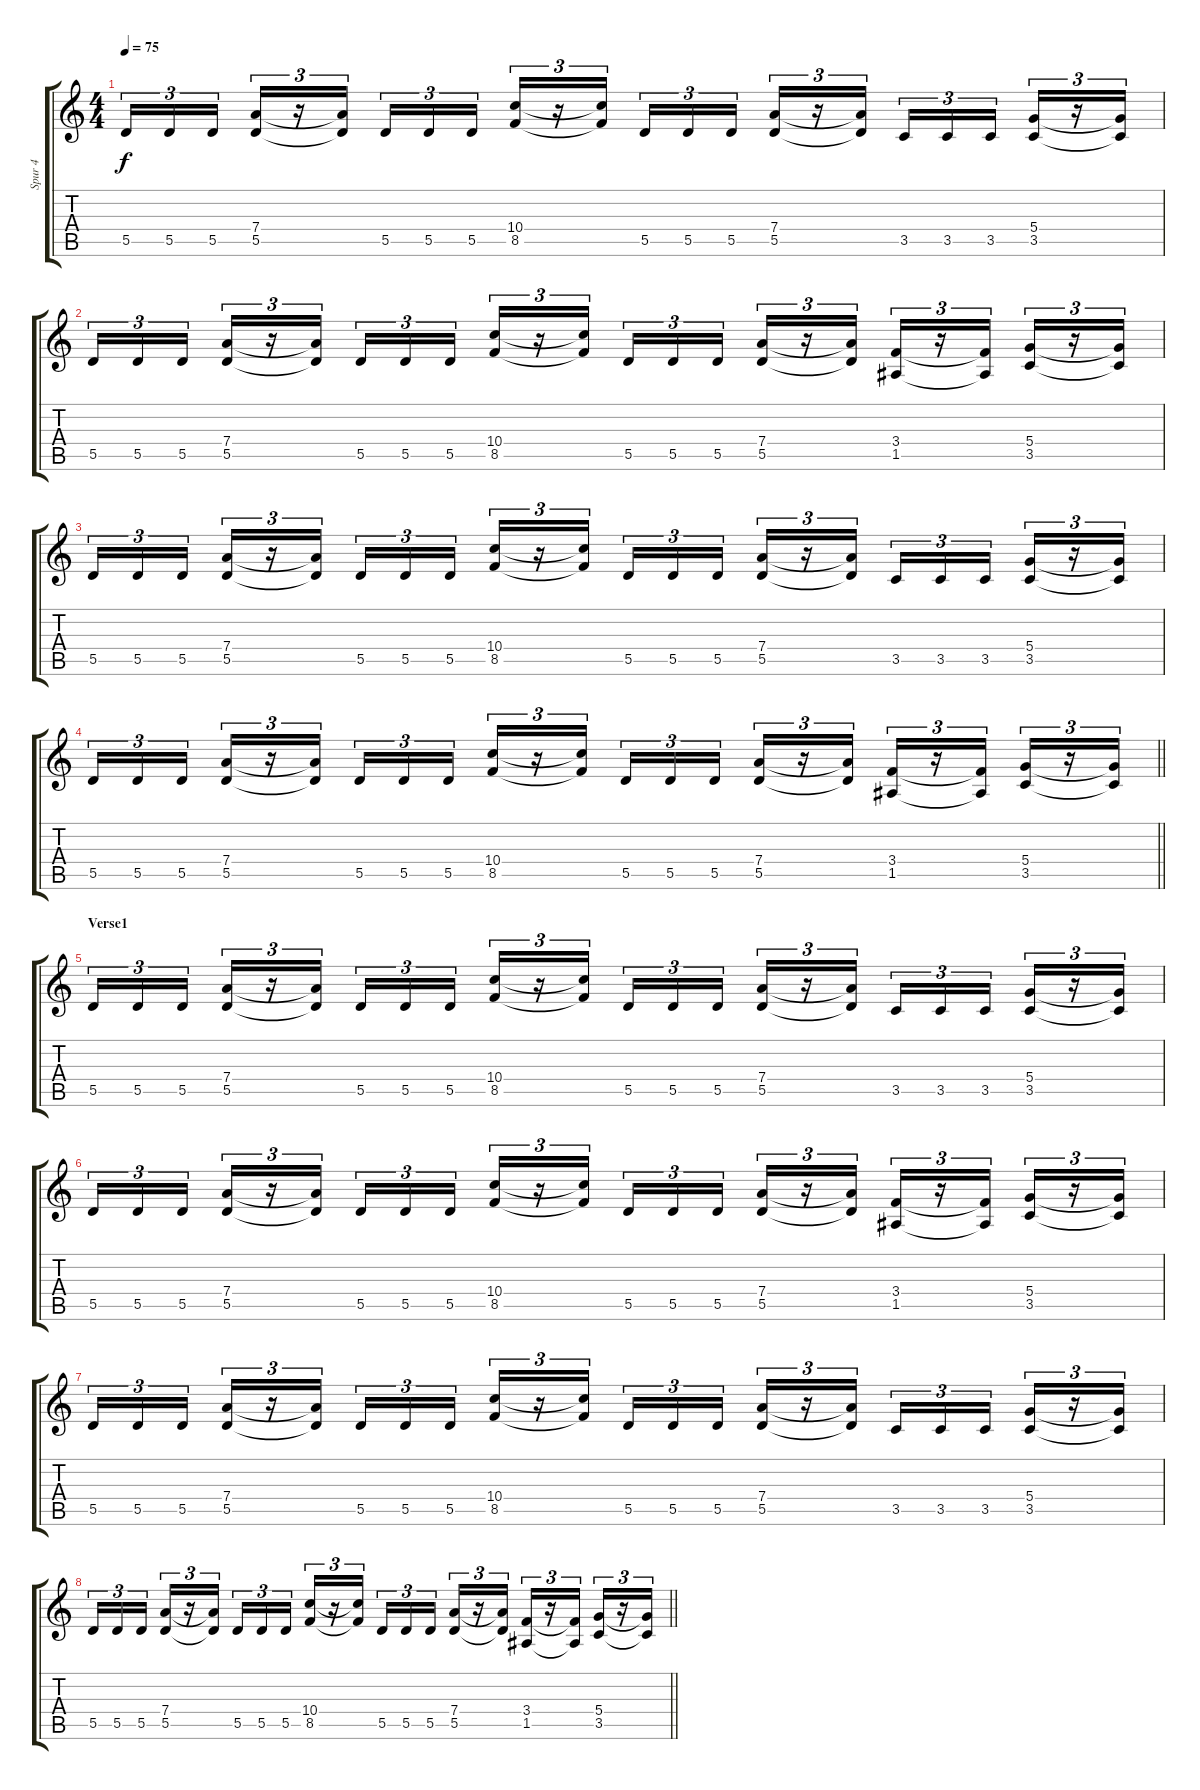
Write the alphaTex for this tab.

\track ("Spur 4" "Spur 4") {instrument distortionguitar}
\staff {score tabs}
\tuning (E4 B3 G3 D3 A2 E2) {hide}
\ts (4 4)
\tempo 75
\clef g2
\ks c
5.5.16{tu (3 2) dy f} 5.5.16{tu (3 2)} 5.5.16{tu (3 2)} (7.4 5.5).16{tu (3 2)} r.16{tu (3 2)} (7.4{t} 5.5{t}).16{tu (3 2)} 5.5.16{tu (3 2)} 5.5.16{tu (3 2)} 5.5.16{tu (3 2)} (10.4 8.5).16{tu (3 2)} r.16{tu (3 2)} (10.4{t} 8.5{t}).16{tu (3 2)} 5.5.16{tu (3 2)} 5.5.16{tu (3 2)} 5.5.16{tu (3 2)} (7.4 5.5).16{tu (3 2)} r.16{tu (3 2)} (7.4{t} 5.5{t}).16{tu (3 2)} 3.5.16{tu (3 2)} 3.5.16{tu (3 2)} 3.5.16{tu (3 2)} (5.4 3.5).16{tu (3 2)} r.16{tu (3 2)} (5.4{t} 3.5{t}).16{tu (3 2)} |
5.5.16{tu (3 2)} 5.5.16{tu (3 2)} 5.5.16{tu (3 2)} (7.4 5.5).16{tu (3 2)} r.16{tu (3 2)} (7.4{t} 5.5{t}).16{tu (3 2)} 5.5.16{tu (3 2)} 5.5.16{tu (3 2)} 5.5.16{tu (3 2)} (10.4 8.5).16{tu (3 2)} r.16{tu (3 2)} (10.4{t} 8.5{t}).16{tu (3 2)} 5.5.16{tu (3 2)} 5.5.16{tu (3 2)} 5.5.16{tu (3 2)} (7.4 5.5).16{tu (3 2)} r.16{tu (3 2)} (7.4{t} 5.5{t}).16{tu (3 2)} (3.4 1.5).16{tu (3 2)} r.16{tu (3 2)} (3.4{t} 1.5{t}).16{tu (3 2)} (5.4 3.5).16{tu (3 2)} r.16{tu (3 2)} (5.4{t} 3.5{t}).16{tu (3 2)} |
5.5.16{tu (3 2)} 5.5.16{tu (3 2)} 5.5.16{tu (3 2)} (7.4 5.5).16{tu (3 2)} r.16{tu (3 2)} (7.4{t} 5.5{t}).16{tu (3 2)} 5.5.16{tu (3 2)} 5.5.16{tu (3 2)} 5.5.16{tu (3 2)} (10.4 8.5).16{tu (3 2)} r.16{tu (3 2)} (10.4{t} 8.5{t}).16{tu (3 2)} 5.5.16{tu (3 2)} 5.5.16{tu (3 2)} 5.5.16{tu (3 2)} (7.4 5.5).16{tu (3 2)} r.16{tu (3 2)} (7.4{t} 5.5{t}).16{tu (3 2)} 3.5.16{tu (3 2)} 3.5.16{tu (3 2)} 3.5.16{tu (3 2)} (5.4 3.5).16{tu (3 2)} r.16{tu (3 2)} (5.4{t} 3.5{t}).16{tu (3 2)} |
\barLineRight lightlight
5.5.16{tu (3 2)} 5.5.16{tu (3 2)} 5.5.16{tu (3 2)} (7.4 5.5).16{tu (3 2)} r.16{tu (3 2)} (7.4{t} 5.5{t}).16{tu (3 2)} 5.5.16{tu (3 2)} 5.5.16{tu (3 2)} 5.5.16{tu (3 2)} (10.4 8.5).16{tu (3 2)} r.16{tu (3 2)} (10.4{t} 8.5{t}).16{tu (3 2)} 5.5.16{tu (3 2)} 5.5.16{tu (3 2)} 5.5.16{tu (3 2)} (7.4 5.5).16{tu (3 2)} r.16{tu (3 2)} (7.4{t} 5.5{t}).16{tu (3 2)} (3.4 1.5).16{tu (3 2)} r.16{tu (3 2)} (3.4{t} 1.5{t}).16{tu (3 2)} (5.4 3.5).16{tu (3 2)} r.16{tu (3 2)} (5.4{t} 3.5{t}).16{tu (3 2)} |
\section ("" "Verse1")
5.5.16{tu (3 2)} 5.5.16{tu (3 2)} 5.5.16{tu (3 2)} (7.4 5.5).16{tu (3 2)} r.16{tu (3 2)} (7.4{t} 5.5{t}).16{tu (3 2)} 5.5.16{tu (3 2)} 5.5.16{tu (3 2)} 5.5.16{tu (3 2)} (10.4 8.5).16{tu (3 2)} r.16{tu (3 2)} (10.4{t} 8.5{t}).16{tu (3 2)} 5.5.16{tu (3 2)} 5.5.16{tu (3 2)} 5.5.16{tu (3 2)} (7.4 5.5).16{tu (3 2)} r.16{tu (3 2)} (7.4{t} 5.5{t}).16{tu (3 2)} 3.5.16{tu (3 2)} 3.5.16{tu (3 2)} 3.5.16{tu (3 2)} (5.4 3.5).16{tu (3 2)} r.16{tu (3 2)} (5.4{t} 3.5{t}).16{tu (3 2)} |
5.5.16{tu (3 2)} 5.5.16{tu (3 2)} 5.5.16{tu (3 2)} (7.4 5.5).16{tu (3 2)} r.16{tu (3 2)} (7.4{t} 5.5{t}).16{tu (3 2)} 5.5.16{tu (3 2)} 5.5.16{tu (3 2)} 5.5.16{tu (3 2)} (10.4 8.5).16{tu (3 2)} r.16{tu (3 2)} (10.4{t} 8.5{t}).16{tu (3 2)} 5.5.16{tu (3 2)} 5.5.16{tu (3 2)} 5.5.16{tu (3 2)} (7.4 5.5).16{tu (3 2)} r.16{tu (3 2)} (7.4{t} 5.5{t}).16{tu (3 2)} (3.4 1.5).16{tu (3 2)} r.16{tu (3 2)} (3.4{t} 1.5{t}).16{tu (3 2)} (5.4 3.5).16{tu (3 2)} r.16{tu (3 2)} (5.4{t} 3.5{t}).16{tu (3 2)} |
5.5.16{tu (3 2)} 5.5.16{tu (3 2)} 5.5.16{tu (3 2)} (7.4 5.5).16{tu (3 2)} r.16{tu (3 2)} (7.4{t} 5.5{t}).16{tu (3 2)} 5.5.16{tu (3 2)} 5.5.16{tu (3 2)} 5.5.16{tu (3 2)} (10.4 8.5).16{tu (3 2)} r.16{tu (3 2)} (10.4{t} 8.5{t}).16{tu (3 2)} 5.5.16{tu (3 2)} 5.5.16{tu (3 2)} 5.5.16{tu (3 2)} (7.4 5.5).16{tu (3 2)} r.16{tu (3 2)} (7.4{t} 5.5{t}).16{tu (3 2)} 3.5.16{tu (3 2)} 3.5.16{tu (3 2)} 3.5.16{tu (3 2)} (5.4 3.5).16{tu (3 2)} r.16{tu (3 2)} (5.4{t} 3.5{t}).16{tu (3 2)} |
\barLineRight lightlight
5.5.16{tu (3 2)} 5.5.16{tu (3 2)} 5.5.16{tu (3 2)} (7.4 5.5).16{tu (3 2)} r.16{tu (3 2)} (7.4{t} 5.5{t}).16{tu (3 2)} 5.5.16{tu (3 2)} 5.5.16{tu (3 2)} 5.5.16{tu (3 2)} (10.4 8.5).16{tu (3 2)} r.16{tu (3 2)} (10.4{t} 8.5{t}).16{tu (3 2)} 5.5.16{tu (3 2)} 5.5.16{tu (3 2)} 5.5.16{tu (3 2)} (7.4 5.5).16{tu (3 2)} r.16{tu (3 2)} (7.4{t} 5.5{t}).16{tu (3 2)} (3.4 1.5).16{tu (3 2)} r.16{tu (3 2)} (3.4{t} 1.5{t}).16{tu (3 2)} (5.4 3.5).16{tu (3 2)} r.16{tu (3 2)} (5.4{t} 3.5{t}).16{tu (3 2)}
